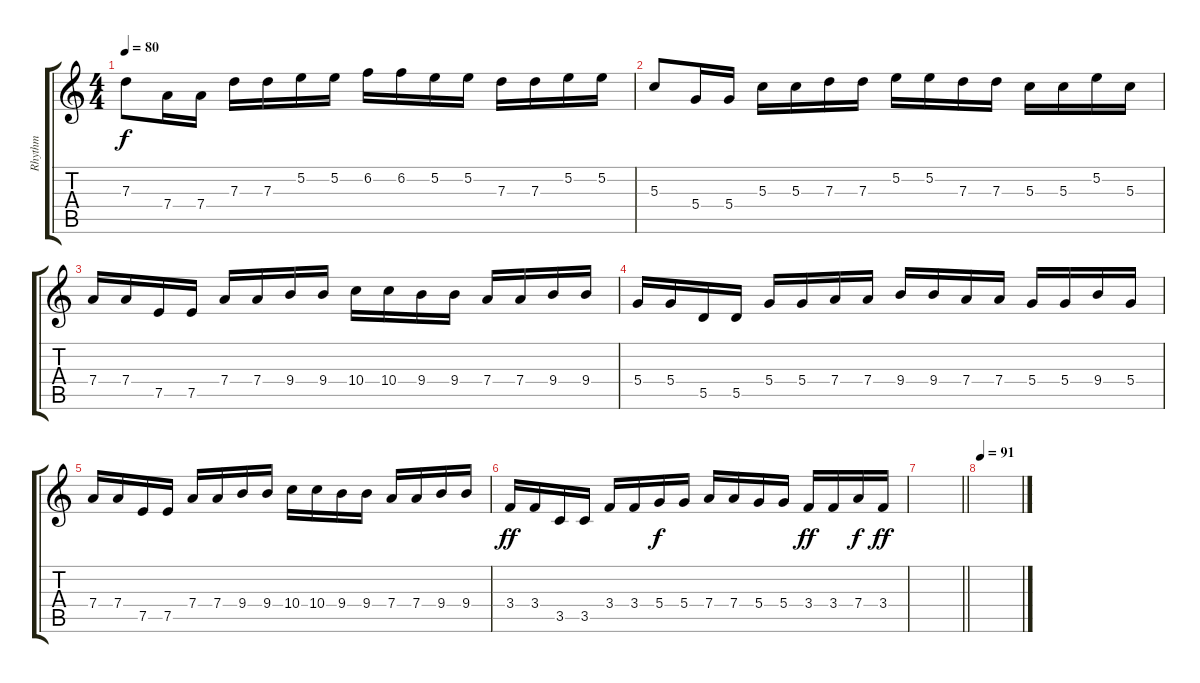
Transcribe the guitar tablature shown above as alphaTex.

\track ("Rhythm" "Rhythm") {instrument distortionguitar}
\staff {score tabs}
\tuning (E4 B3 G3 D3 A2 E2) {hide}
\ts (4 4)
\tempo 80
\clef g2
\ks c
7.3.8{dy f} 7.4.16 7.4.16 7.3.16 7.3.16 5.2.16 5.2.16 6.2.16 6.2.16 5.2.16 5.2.16 7.3.16 7.3.16 5.2.16 5.2.16 |
5.3.8 5.4.16 5.4.16 5.3.16 5.3.16 7.3.16 7.3.16 5.2.16 5.2.16 7.3.16 7.3.16 5.3.16 5.3.16 5.2.16 5.3.16 |
7.4.16 7.4.16 7.5.16 7.5.16 7.4.16 7.4.16 9.4.16 9.4.16 10.4.16 10.4.16 9.4.16 9.4.16 7.4.16 7.4.16 9.4.16 9.4.16 |
5.4.16 5.4.16 5.5.16 5.5.16 5.4.16 5.4.16 7.4.16 7.4.16 9.4.16 9.4.16 7.4.16 7.4.16 5.4.16 5.4.16 9.4.16 5.4.16 |
7.4.16 7.4.16 7.5.16 7.5.16 7.4.16 7.4.16 9.4.16 9.4.16 10.4.16 10.4.16 9.4.16 9.4.16 7.4.16 7.4.16 9.4.16 9.4.16 |
3.4.16{dy ff} 3.4.16 3.5.16 3.5.16 3.4.16 3.4.16 5.4.16{dy f} 5.4.16 7.4.16 7.4.16 5.4.16 5.4.16 3.4.16{dy ff} 3.4.16 7.4.16{dy f} 3.4.16{dy ff} |
\barLineRight lightlight
|
\tempo 91
